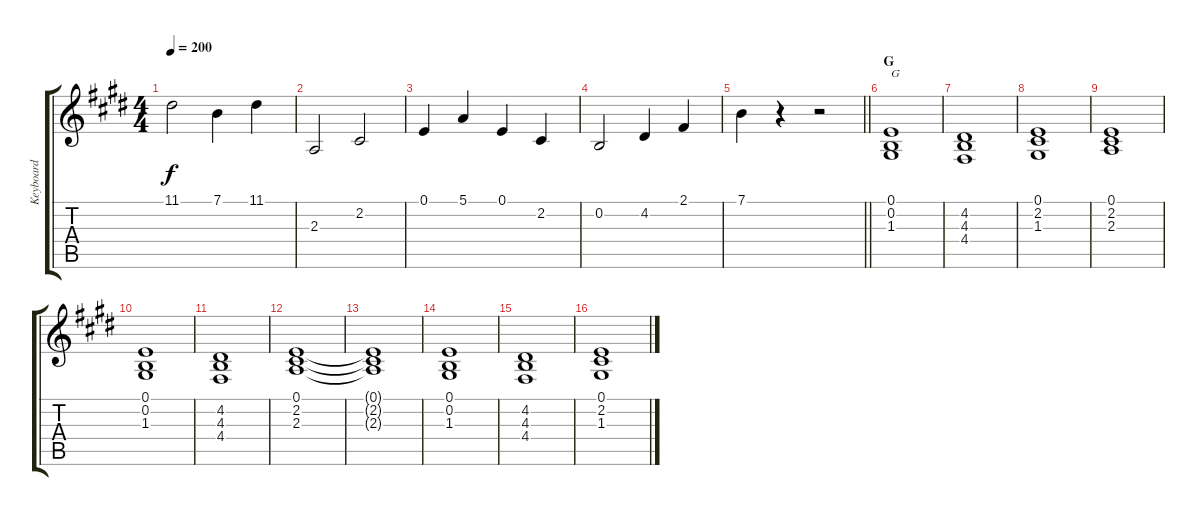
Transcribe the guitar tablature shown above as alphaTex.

\track ("Keyboard" "Keyboard") {instrument pad6metallic}
\staff {score tabs}
\tuning (E4 B3 G3 D3 A2 E2) {hide}
\ts (4 4)
\tempo 200
\clef g2
\ks e
11.1.2{dy f} 7.1.4 11.1.4 |
2.3.2 2.2.2 |
0.1.4 5.1.4 0.1.4 2.2.4 |
0.2.2 4.2.4 2.1.4 |
\barLineRight lightlight
7.1.4 r.4 r.2 |
\section ("" "G")
(0.1 0.2 1.3).1{txt "G"} |
(4.2 4.3 4.4).1 |
(0.1 2.2 1.3).1 |
(0.1 2.2 2.3).1 |
(0.1 0.2 1.3).1 |
(4.2 4.3 4.4).1 |
(0.1 2.2 2.3).1 |
(0.1{t} 2.2{t} 2.3{t}).1 |
(0.1 0.2 1.3).1 |
(4.2 4.3 4.4).1 |
(0.1 2.2 1.3).1
